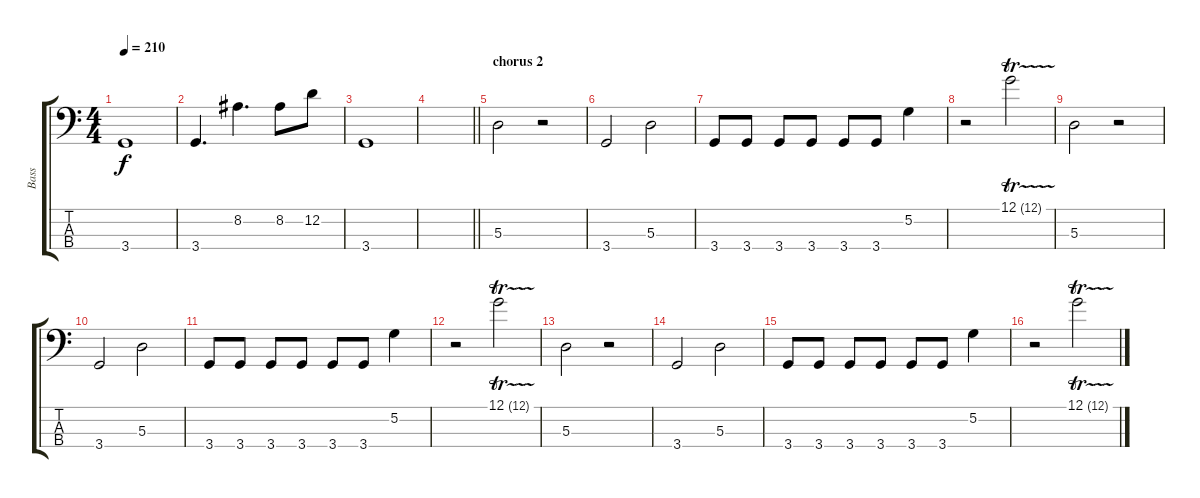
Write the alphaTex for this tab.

\track ("Bass" "Bass") {instrument electricbassfinger}
\staff {score tabs}
\tuning (G2 D2 A1 E1) {hide}
\ts (4 4)
\tempo 210
\clef f4
\ks c
3.4.1{dy f} |
3.4.4{d} 8.2.4{d} 8.2.8 12.2.8 |
3.4.1 |
\barLineRight lightlight
|
\section ("" "chorus 2")
5.3.2 r.2 |
3.4.2 5.3.2 |
3.4.8 3.4.8 3.4.8 3.4.8 3.4.8 3.4.8 5.2.4 |
r.2 12.1{tr (12 64)}.2 |
5.3.2 r.2 |
3.4.2 5.3.2 |
3.4.8 3.4.8 3.4.8 3.4.8 3.4.8 3.4.8 5.2.4 |
r.2 12.1{tr (12 64)}.2 |
5.3.2 r.2 |
3.4.2 5.3.2 |
3.4.8 3.4.8 3.4.8 3.4.8 3.4.8 3.4.8 5.2.4 |
r.2 12.1{tr (12 64)}.2
